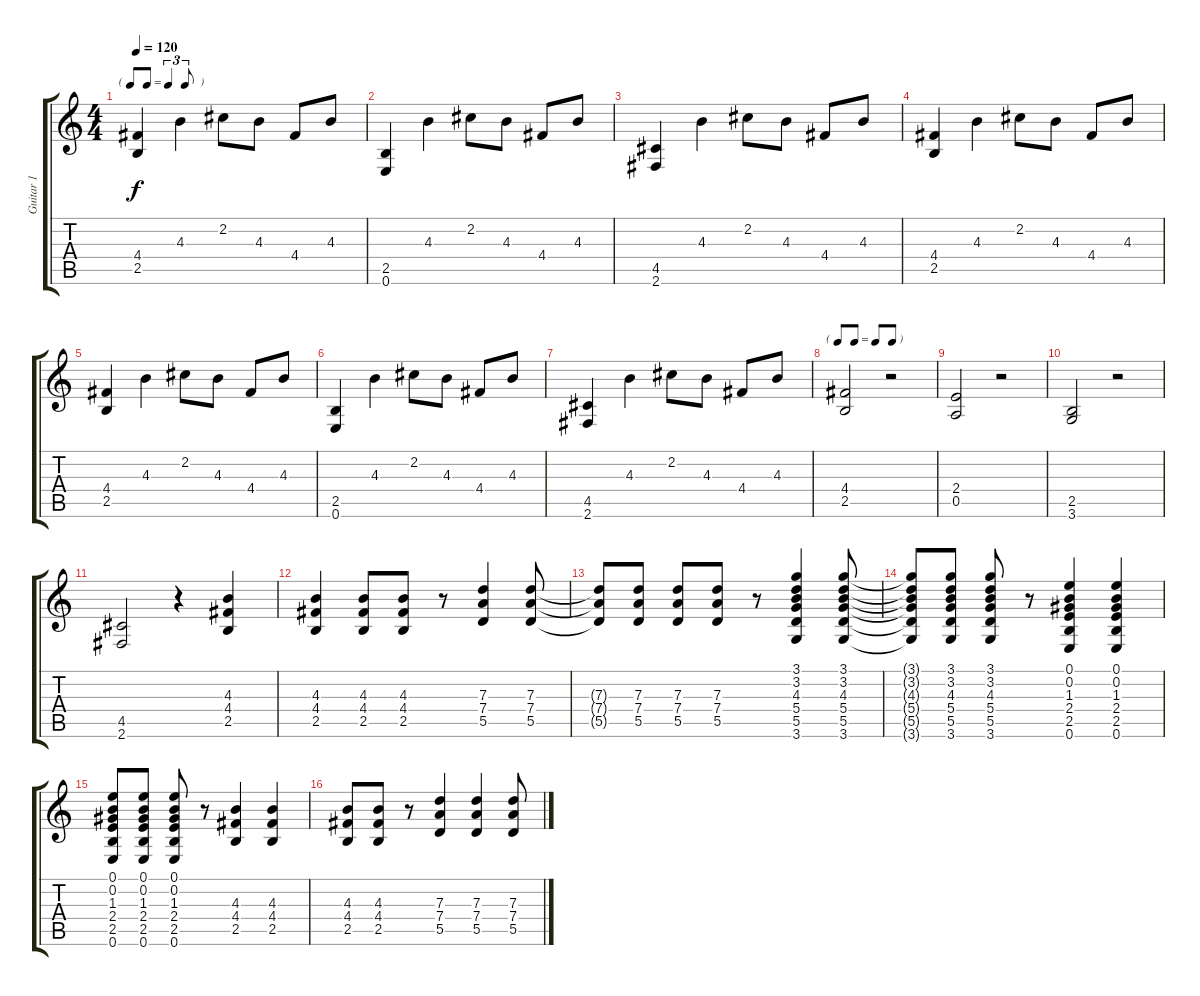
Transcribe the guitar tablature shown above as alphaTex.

\track ("Guitar 1" "Guitar 1") {instrument acousticguitarsteel}
\staff {score tabs}
\tuning (E4 B3 G3 D3 A2 E2) {hide}
\ts (4 4)
\tf triplet8th
\tempo 120
\clef g2
\ks c
(4.4 2.5).4{dy f} 4.3.4 2.2.8 4.3.8 4.4.8 4.3.8 |
(2.5 0.6).4 4.3.4 2.2.8 4.3.8 4.4.8 4.3.8 |
(4.5 2.6).4 4.3.4 2.2.8 4.3.8 4.4.8 4.3.8 |
(4.4 2.5).4 4.3.4 2.2.8 4.3.8 4.4.8 4.3.8 |
(4.4 2.5).4 4.3.4 2.2.8 4.3.8 4.4.8 4.3.8 |
(2.5 0.6).4 4.3.4 2.2.8 4.3.8 4.4.8 4.3.8 |
(4.5 2.6).4 4.3.4 2.2.8 4.3.8 4.4.8 4.3.8 |
\tf none
(4.4 2.5).2 r.2 |
(2.4 0.5).2 r.2 |
(2.5 3.6).2 r.2 |
(4.5 2.6).2 r.4 (4.3 4.4 2.5).4 |
(4.3 4.4 2.5).4 (4.3 4.4 2.5).8 (4.3 4.4 2.5).8 r.8 (7.3 7.4 5.5).4 (7.3 7.4 5.5).8 |
(7.3{t} 7.4{t} 5.5{t}).8 (7.3 7.4 5.5).8 (7.3 7.4 5.5).8 (7.3 7.4 5.5).8 r.8 (3.1 3.2 4.3 5.4 5.5 3.6).4 (3.1 3.2 4.3 5.4 5.5 3.6).8 |
(3.1{t} 3.2{t} 4.3{t} 5.4{t} 5.5{t} 3.6{t}).8 (3.1 3.2 4.3 5.4 5.5 3.6).8 (3.1 3.2 4.3 5.4 5.5 3.6).8 r.8 (0.1 0.2 1.3 2.4 2.5 0.6).4 (0.1 0.2 1.3 2.4 2.5 0.6).4 |
(0.1 0.2 1.3 2.4 2.5 0.6).8 (0.1 0.2 1.3 2.4 2.5 0.6).8 (0.1 0.2 1.3 2.4 2.5 0.6).8 r.8 (4.3 4.4 2.5).4 (4.3 4.4 2.5).4 |
(4.3 4.4 2.5).8 (4.3 4.4 2.5).8 r.8 (7.3 7.4 5.5).4 (7.3 7.4 5.5).4 (7.3 7.4 5.5).8
